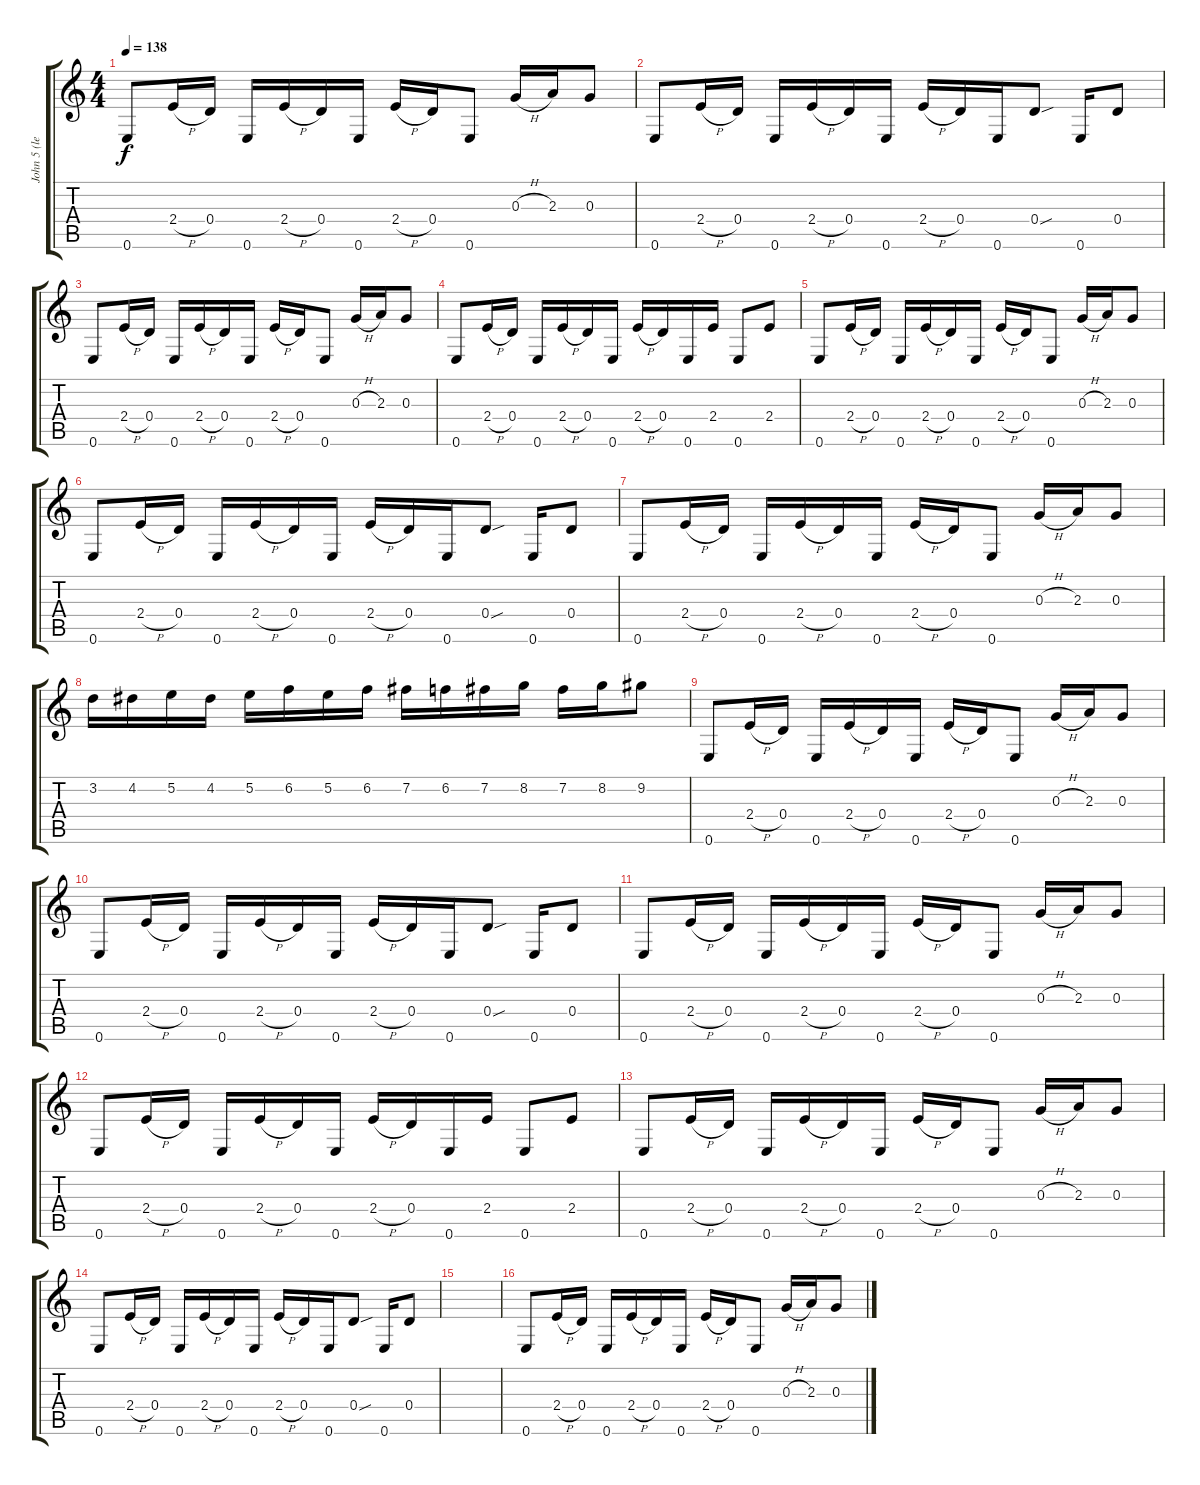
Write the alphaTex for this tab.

\track ("John 5 (lead 1)" "John 5 (le") {instrument distortionguitar}
\staff {score tabs}
\tuning (E4 B3 G3 D3 A2 E2) {hide}
\ts (4 4)
\tempo 138
\clef g2
\ks c
0.6.8{dy f instrument banjo} 2.4{h}.16 0.4.16 0.6.16 2.4{h}.16 0.4.16 0.6.16 2.4{h}.16 0.4.16 0.6.8 0.3{h}.16 2.3.16 0.3.8 |
0.6.8 2.4{h}.16 0.4.16 0.6.16 2.4{h}.16 0.4.16 0.6.16 2.4{h}.16 0.4.16 0.6.16 0.4{sou}.8 0.6.16 0.4.8 |
0.6.8 2.4{h}.16 0.4.16 0.6.16 2.4{h}.16 0.4.16 0.6.16 2.4{h}.16 0.4.16 0.6.8 0.3{h}.16 2.3.16 0.3.8 |
0.6.8 2.4{h}.16 0.4.16 0.6.16 2.4{h}.16 0.4.16 0.6.16 2.4{h}.16 0.4.16 0.6.16 2.4.16 0.6.8 2.4.8 |
0.6.8 2.4{h}.16 0.4.16 0.6.16 2.4{h}.16 0.4.16 0.6.16 2.4{h}.16 0.4.16 0.6.8 0.3{h}.16 2.3.16 0.3.8 |
0.6.8 2.4{h}.16 0.4.16 0.6.16 2.4{h}.16 0.4.16 0.6.16 2.4{h}.16 0.4.16 0.6.16 0.4{sou}.8 0.6.16 0.4.8 |
0.6.8 2.4{h}.16 0.4.16 0.6.16 2.4{h}.16 0.4.16 0.6.16 2.4{h}.16 0.4.16 0.6.8 0.3{h}.16 2.3.16 0.3.8 |
3.2.16 4.2.16 5.2.16 4.2.16 5.2.16 6.2.16 5.2.16 6.2.16 7.2.16 6.2.16 7.2.16 8.2.16 7.2.16 8.2.16 9.2.8 |
0.6.8 2.4{h}.16 0.4.16 0.6.16 2.4{h}.16 0.4.16 0.6.16 2.4{h}.16 0.4.16 0.6.8 0.3{h}.16 2.3.16 0.3.8 |
0.6.8 2.4{h}.16 0.4.16 0.6.16 2.4{h}.16 0.4.16 0.6.16 2.4{h}.16 0.4.16 0.6.16 0.4{sou}.8 0.6.16 0.4.8 |
0.6.8 2.4{h}.16 0.4.16 0.6.16 2.4{h}.16 0.4.16 0.6.16 2.4{h}.16 0.4.16 0.6.8 0.3{h}.16 2.3.16 0.3.8 |
0.6.8 2.4{h}.16 0.4.16 0.6.16 2.4{h}.16 0.4.16 0.6.16 2.4{h}.16 0.4.16 0.6.16 2.4.16 0.6.8 2.4.8 |
0.6.8 2.4{h}.16 0.4.16 0.6.16 2.4{h}.16 0.4.16 0.6.16 2.4{h}.16 0.4.16 0.6.8 0.3{h}.16 2.3.16 0.3.8 |
0.6.8 2.4{h}.16 0.4.16 0.6.16 2.4{h}.16 0.4.16 0.6.16 2.4{h}.16 0.4.16 0.6.16 0.4{sou}.8 0.6.16 0.4.8 |
|
0.6.8 2.4{h}.16 0.4.16 0.6.16 2.4{h}.16 0.4.16 0.6.16 2.4{h}.16 0.4.16 0.6.8 0.3{h}.16 2.3.16 0.3.8
